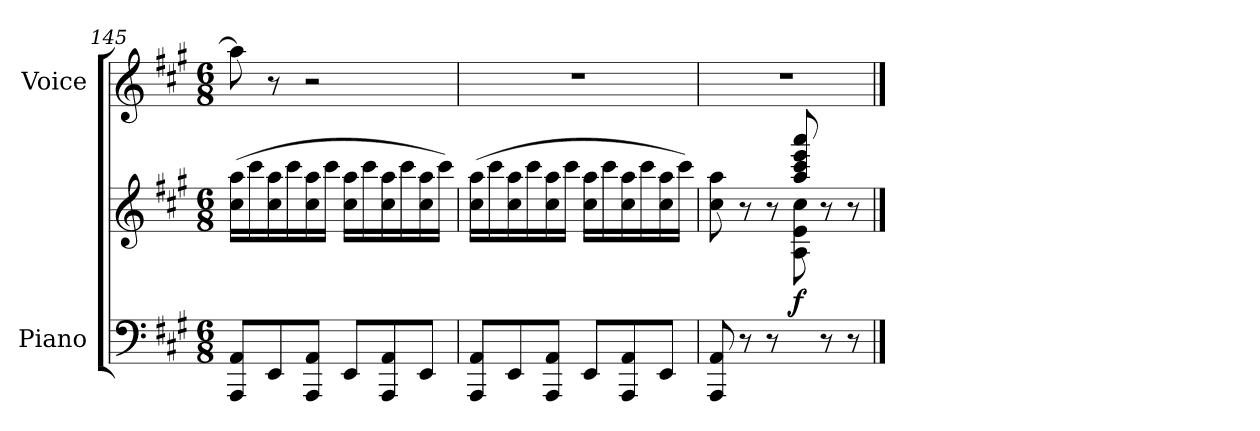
**kern	**kern	**dynam	**kern
*part2	*part2	*part2	*part1
*staff3	*staff2	*staff2/3	*staff1
*I"Piano	*	*	*I"Voice
*I'Pno	*	*	*
*clefF4	*clefG2	*	*clefG2
*k[f#c#g#]	*k[f#c#g#]	*	*k[f#c#g#]
*M6/8	*M6/8	*	*M6/8
=145	=145	=145	=145
8AAA/ 8AA/L	(16cc#\ 16aa\LL	.	8aa\]
.	16ccc#\	.	.
8EE/	16cc#\ 16aa\	.	8r
.	16ccc#\	.	.
8AAA/ 8AA/J	16cc#\ 16aa\	.	2r
.	16ccc#\JJ	.	.
8EE/L	16cc#\ 16aa\LL	.	.
.	16ccc#\	.	.
8AAA/ 8AA/	16cc#\ 16aa\	.	.
.	16ccc#\	.	.
8EE/J	16cc#\ 16aa\	.	.
.	16ccc#\JJ)	.	.
=146	=146	=146	=146
8AAA/ 8AA/L	(16cc#\ 16aa\LL	.	2.r
.	16ccc#\	.	.
8EE/	16cc#\ 16aa\	.	.
.	16ccc#\	.	.
8AAA/ 8AA/J	16cc#\ 16aa\	.	.
.	16ccc#\JJ	.	.
8EE/L	16cc#\ 16aa\LL	.	.
.	16ccc#\	.	.
8AAA/ 8AA/	16cc#\ 16aa\	.	.
.	16ccc#\	.	.
8EE/J	16cc#\ 16aa\	.	.
.	16ccc#\JJ)	.	.
=147	=147	=147	=147
*	*^	*	*
8AAA/ 8AA/	8cc#\ 8aa\	4.ryy	.	2.r
8r	8r	.	.	.
!	!	!	!LO:DY:a=2	!
8r	8r	.	other-dynamics	.
!	!	!	!LO:DY:a=2	!
8ryy	8aa/ 8ccc#/ 8eee/ 8aaa/	8A\ 8e\ 8cc#\	f	.
8r	8r	4ryy	.	.
8r	8r	.	.	.
*	*v	*v	*	*
==	==	==	==
*-	*-	*-	*-
